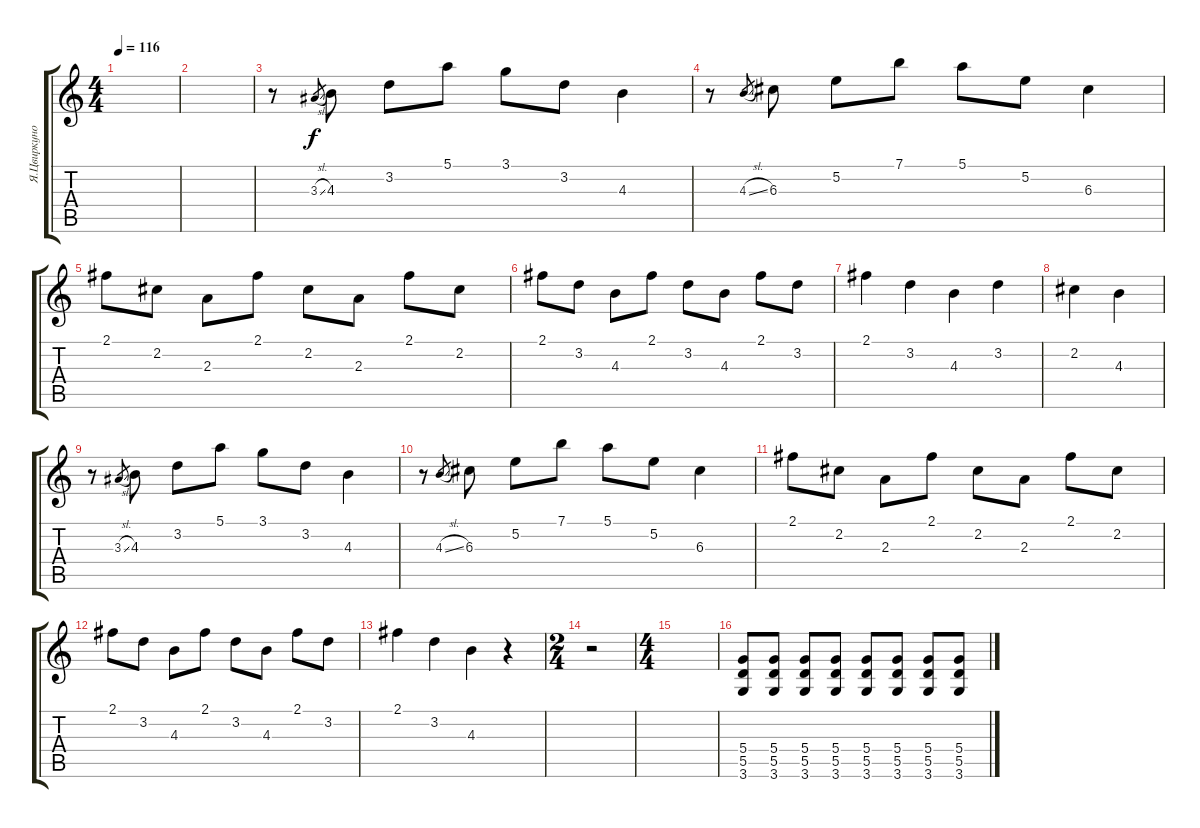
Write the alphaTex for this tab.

\track ("Я.Цвиркунов" "Я.Цвиркуно") {instrument distortionguitar}
\staff {score tabs}
\tuning (E4 B3 G3 D3 A2 E2) {hide}
\ts (4 4)
\tempo 116
\clef g2
\ks c
|
|
r.8 3.3{sl}.8{gr} 4.3.8 3.2.8 5.1.8 3.1.8 3.2.8 4.3.4 |
r.8 4.3{sl}.8{gr} 6.3.8 5.2.8 7.1.8 5.1.8 5.2.8 6.3.4 |
2.1.8 2.2.8 2.3.8 2.1.8 2.2.8 2.3.8 2.1.8 2.2.8 |
2.1.8 3.2.8 4.3.8 2.1.8 3.2.8 4.3.8 2.1.8 3.2.8 |
2.1.4 3.2.4 4.3.4 3.2.4 |
2.2.4 4.3.4 |
r.8 3.3{sl}.8{gr} 4.3.8 3.2.8 5.1.8 3.1.8 3.2.8 4.3.4 |
r.8 4.3{sl}.8{gr} 6.3.8 5.2.8 7.1.8 5.1.8 5.2.8 6.3.4 |
2.1.8 2.2.8 2.3.8 2.1.8 2.2.8 2.3.8 2.1.8 2.2.8 |
2.1.8 3.2.8 4.3.8 2.1.8 3.2.8 4.3.8 2.1.8 3.2.8 |
2.1.4 3.2.4 4.3.4 r.4 |
\ts (2 4)
r.2 |
\ts (4 4)
|
(5.4 5.5 3.6).8{volume 14} (5.4 5.5 3.6).8 (5.4 5.5 3.6).8 (5.4 5.5 3.6).8 (5.4 5.5 3.6).8 (5.4 5.5 3.6).8 (5.4 5.5 3.6).8 (5.4 5.5 3.6).8
